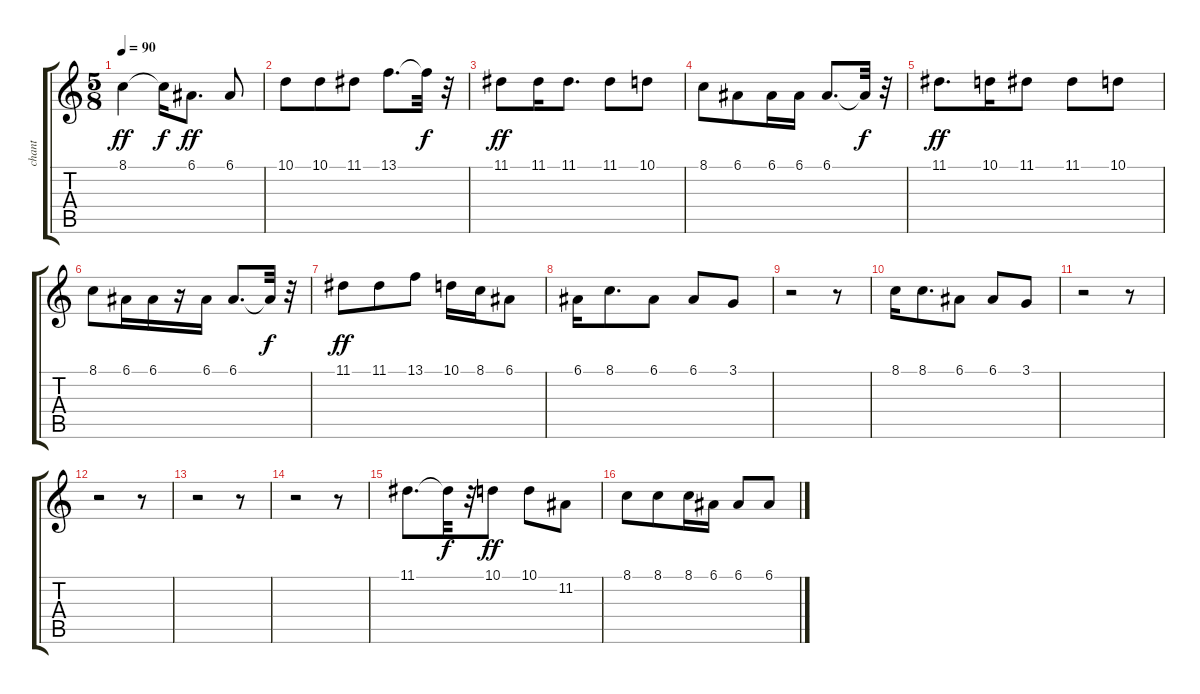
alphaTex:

\track ("chant" "chant") {instrument trumpet}
\staff {score tabs}
\tuning (E4 B3 G3 D3 A2 E2) {hide}
\ts (5 8)
\tempo 90
\clef g2
\ks c
8.1.4{dy ff} 8.1{t}.16{dy f} 6.1.8{d dy ff} 6.1.8 |
10.1.8 10.1.8 11.1.8 13.1.8{d} 13.1{t}.32{dy f} r.32 |
11.1.8{dy ff} 11.1.16 11.1.8{d} 11.1.8 10.1.8 |
8.1.8 6.1.8 6.1.16 6.1.16 6.1.8{d} 6.1{t}.32{dy f} r.32 |
11.1.8{d dy ff} 10.1.16 11.1.8 11.1.8 10.1.8 |
8.1.8 6.1.16 6.1.16 r.16 6.1.16 6.1.8{d} 6.1{t}.32{dy f} r.32 |
11.1.8{dy ff} 11.1.8 13.1.8 10.1.16 8.1.16 6.1.8 |
6.1.16 8.1.8{d} 6.1.8 6.1.8 3.1.8 |
r.2 r.8 |
8.1.16 8.1.8{d} 6.1.8 6.1.8 3.1.8 |
r.2 r.8 |
r.2 r.8 |
r.2 r.8 |
r.2 r.8 |
11.1.8{d} 11.1{t}.32{dy f} r.32 10.1.8{dy ff} 10.1.8 11.2.8 |
8.1.8 8.1.8 8.1.16 6.1.16 6.1.8 6.1.8
